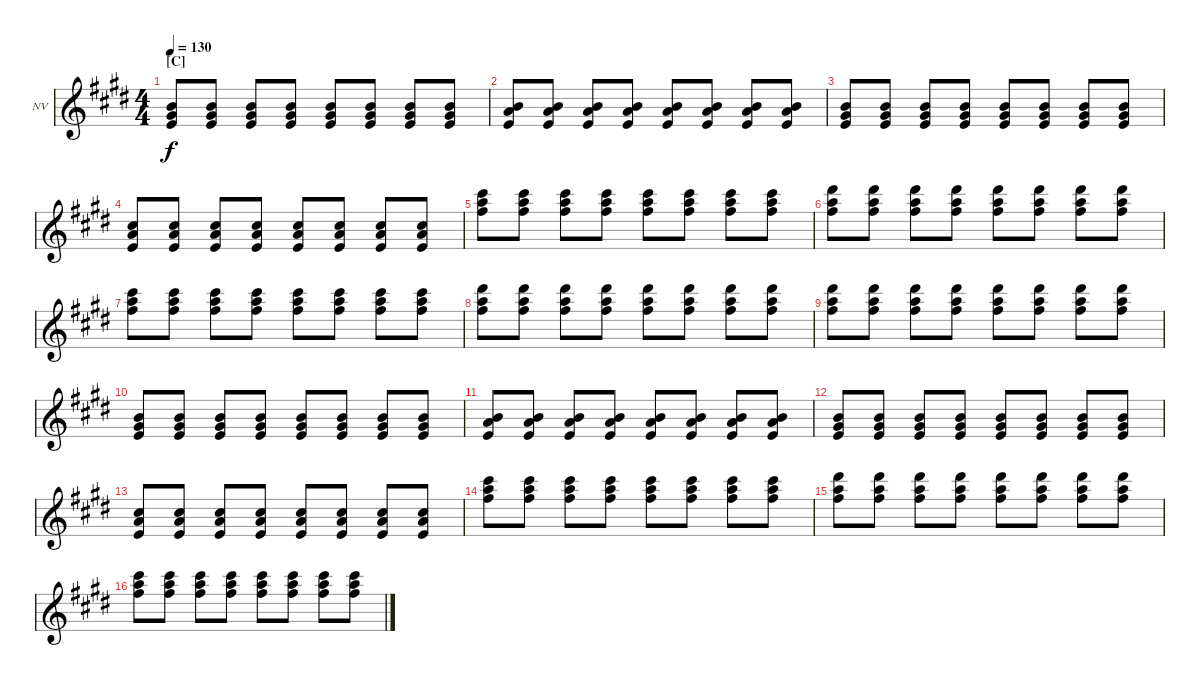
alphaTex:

\bracketExtendMode groupsimilarinstruments
\firstSystemTrackNameOrientation horizontal
\otherSystemsTrackNameOrientation horizontal
\track ("Nick Valensi" "NV") {instrument overdrivenguitar}
\staff {score}
\tuning (E4 B3 G3 D3 A2 E2)
\ts (4 4)
\section ("C" "")
\tempo 130
\clef g2
\ks e
(4.3 6.4 7.5).8{dy f} (4.3 6.4 7.5).8 (4.3 6.4 7.5).8 (4.3 6.4 7.5).8 (4.3 6.4 7.5).8 (4.3 6.4 7.5).8 (4.3 6.4 7.5).8 (4.3 6.4 7.5).8 |
(7.5 7.4 4.3).8 (7.5 7.4 4.3).8 (7.5 7.4 4.3).8 (7.5 7.4 4.3).8 (7.5 7.4 4.3).8 (7.5 7.4 4.3).8 (7.5 7.4 4.3).8 (7.5 7.4 4.3).8 |
(4.3 6.4 7.5).8 (4.3 6.4 7.5).8 (4.3 6.4 7.5).8 (4.3 6.4 7.5).8 (4.3 6.4 7.5).8 (4.3 6.4 7.5).8 (4.3 6.4 7.5).8 (4.3 6.4 7.5).8 |
(7.5 7.4 6.3).8 (7.5 7.4 6.3).8 (7.5 7.4 6.3).8 (7.5 7.4 6.3).8 (7.5 7.4 6.3).8 (7.5 7.4 6.3).8 (7.5 7.4 6.3).8 (7.5 7.4 6.3).8 |
(9.1 10.2 11.3).8 (9.1 10.2 11.3).8 (9.1 10.2 11.3).8 (9.1 10.2 11.3).8 (9.1 10.2 11.3).8 (9.1 10.2 11.3).8 (9.1 10.2 11.3).8 (9.1 10.2 11.3).8 |
(11.1 10.2 11.3).8 (11.1 10.2 11.3).8 (11.1 10.2 11.3).8 (11.1 10.2 11.3).8 (11.1 10.2 11.3).8 (11.1 10.2 11.3).8 (11.1 10.2 11.3).8 (10.2 11.1 11.3).8 |
(9.1 10.2 11.3).8 (9.1 10.2 11.3).8 (9.1 10.2 11.3).8 (9.1 10.2 11.3).8 (9.1 10.2 11.3).8 (9.1 10.2 11.3).8 (9.1 10.2 11.3).8 (9.1 10.2 11.3).8 |
(11.1 10.2 11.3).8 (11.1 10.2 11.3).8 (11.1 10.2 11.3).8 (11.1 10.2 11.3).8 (11.1 10.2 11.3).8 (11.1 10.2 11.3).8 (11.1 10.2 11.3).8 (11.1 10.2 11.3).8 |
(11.1 10.2 11.3).8 (11.1 10.2 11.3).8 (11.1 10.2 11.3).8 (11.1 10.2 11.3).8 (11.1 10.2 11.3).8 (11.1 10.2 11.3).8 (11.1 10.2 11.3).8 (11.1 10.2 11.3).8 |
(4.3 6.4 7.5).8 (4.3 6.4 7.5).8 (4.3 6.4 7.5).8 (4.3 6.4 7.5).8 (4.3 6.4 7.5).8 (4.3 6.4 7.5).8 (4.3 6.4 7.5).8 (4.3 6.4 7.5).8 |
(7.5 7.4 4.3).8 (7.5 7.4 4.3).8 (7.5 7.4 4.3).8 (7.5 7.4 4.3).8 (7.5 7.4 4.3).8 (7.5 7.4 4.3).8 (7.5 7.4 4.3).8 (7.5 7.4 4.3).8 |
(4.3 6.4 7.5).8 (4.3 6.4 7.5).8 (4.3 6.4 7.5).8 (4.3 6.4 7.5).8 (4.3 6.4 7.5).8 (4.3 6.4 7.5).8 (4.3 6.4 7.5).8 (4.3 6.4 7.5).8 |
(7.5 7.4 6.3).8 (7.5 7.4 6.3).8 (7.5 7.4 6.3).8 (7.5 7.4 6.3).8 (7.5 7.4 6.3).8 (7.5 7.4 6.3).8 (7.5 7.4 6.3).8 (7.5 7.4 6.3).8 |
(9.1 10.2 11.3).8 (9.1 10.2 11.3).8 (9.1 10.2 11.3).8 (9.1 10.2 11.3).8 (9.1 10.2 11.3).8 (9.1 10.2 11.3).8 (9.1 10.2 11.3).8 (9.1 10.2 11.3).8 |
(11.1 10.2 11.3).8 (11.1 10.2 11.3).8 (11.1 10.2 11.3).8 (11.1 10.2 11.3).8 (11.1 10.2 11.3).8 (11.1 10.2 11.3).8 (11.1 10.2 11.3).8 (10.2 11.1 11.3).8 |
(9.1 10.2 11.3).8 (9.1 10.2 11.3).8 (9.1 10.2 11.3).8 (9.1 10.2 11.3).8 (9.1 10.2 11.3).8 (9.1 10.2 11.3).8 (9.1 10.2 11.3).8 (9.1 10.2 11.3).8
